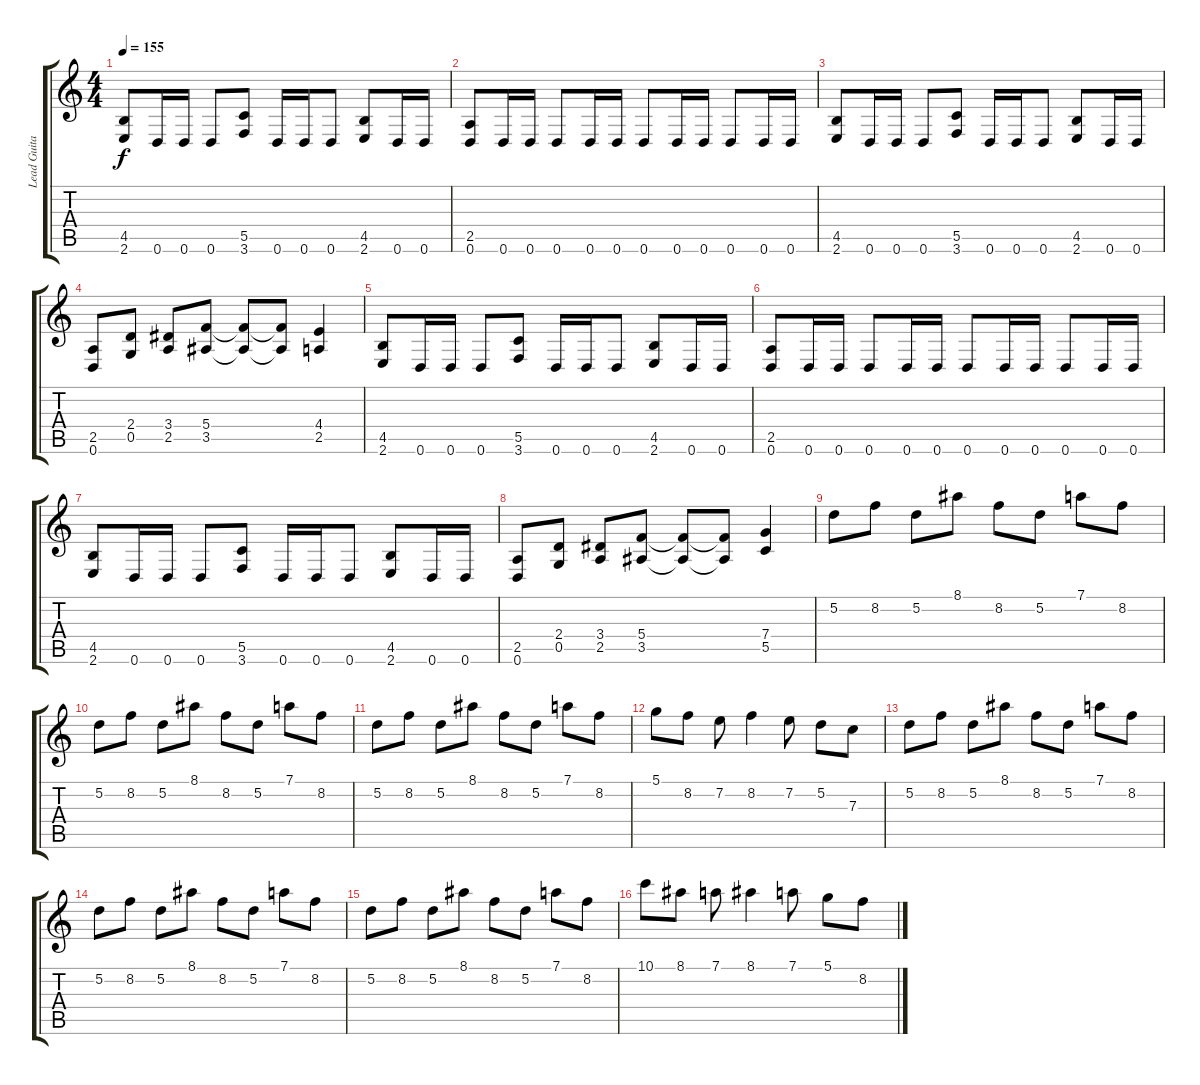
\track ("Lead Guitar (Sami Yli-Sirnio)" "Lead Guita") {instrument distortionguitar}
\staff {score tabs}
\tuning (D4 A3 F3 C3 G2 D2) {hide}
\ts (4 4)
\tempo 155
\clef g2
\ks c
(4.5 2.6).8{dy f} 0.6.16 0.6.16 0.6.8 (5.5 3.6).8 0.6.16 0.6.16 0.6.8 (4.5 2.6).8 0.6.16 0.6.16 |
(2.5 0.6).8 0.6.16 0.6.16 0.6.8 0.6.16 0.6.16 0.6.8 0.6.16 0.6.16 0.6.8 0.6.16 0.6.16 |
(4.5 2.6).8 0.6.16 0.6.16 0.6.8 (5.5 3.6).8 0.6.16 0.6.16 0.6.8 (4.5 2.6).8 0.6.16 0.6.16 |
(2.5 0.6).8 (2.4 0.5).8 (3.4 2.5).8 (5.4 3.5).8 (5.4{t} 3.5{t}).8 (5.4{t} 3.5{t}).8 (4.4 2.5).4 |
(4.5 2.6).8 0.6.16 0.6.16 0.6.8 (5.5 3.6).8 0.6.16 0.6.16 0.6.8 (4.5 2.6).8 0.6.16 0.6.16 |
(2.5 0.6).8 0.6.16 0.6.16 0.6.8 0.6.16 0.6.16 0.6.8 0.6.16 0.6.16 0.6.8 0.6.16 0.6.16 |
(4.5 2.6).8 0.6.16 0.6.16 0.6.8 (5.5 3.6).8 0.6.16 0.6.16 0.6.8 (4.5 2.6).8 0.6.16 0.6.16 |
(2.5 0.6).8 (2.4 0.5).8 (3.4 2.5).8 (5.4 3.5).8 (5.4{t} 3.5{t}).8 (5.4{t} 3.5{t}).8 (7.4 5.5).4 |
5.2.8 8.2.8 5.2.8 8.1.8 8.2.8 5.2.8 7.1.8 8.2.8 |
5.2.8 8.2.8 5.2.8 8.1.8 8.2.8 5.2.8 7.1.8 8.2.8 |
5.2.8 8.2.8 5.2.8 8.1.8 8.2.8 5.2.8 7.1.8 8.2.8 |
5.1.8 8.2.8 7.2.8 8.2.4 7.2.8 5.2.8 7.3.8 |
5.2.8 8.2.8 5.2.8 8.1.8 8.2.8 5.2.8 7.1.8 8.2.8 |
5.2.8 8.2.8 5.2.8 8.1.8 8.2.8 5.2.8 7.1.8 8.2.8 |
5.2.8 8.2.8 5.2.8 8.1.8 8.2.8 5.2.8 7.1.8 8.2.8 |
10.1.8 8.1.8 7.1.8 8.1.4 7.1.8 5.1.8 8.2.8
